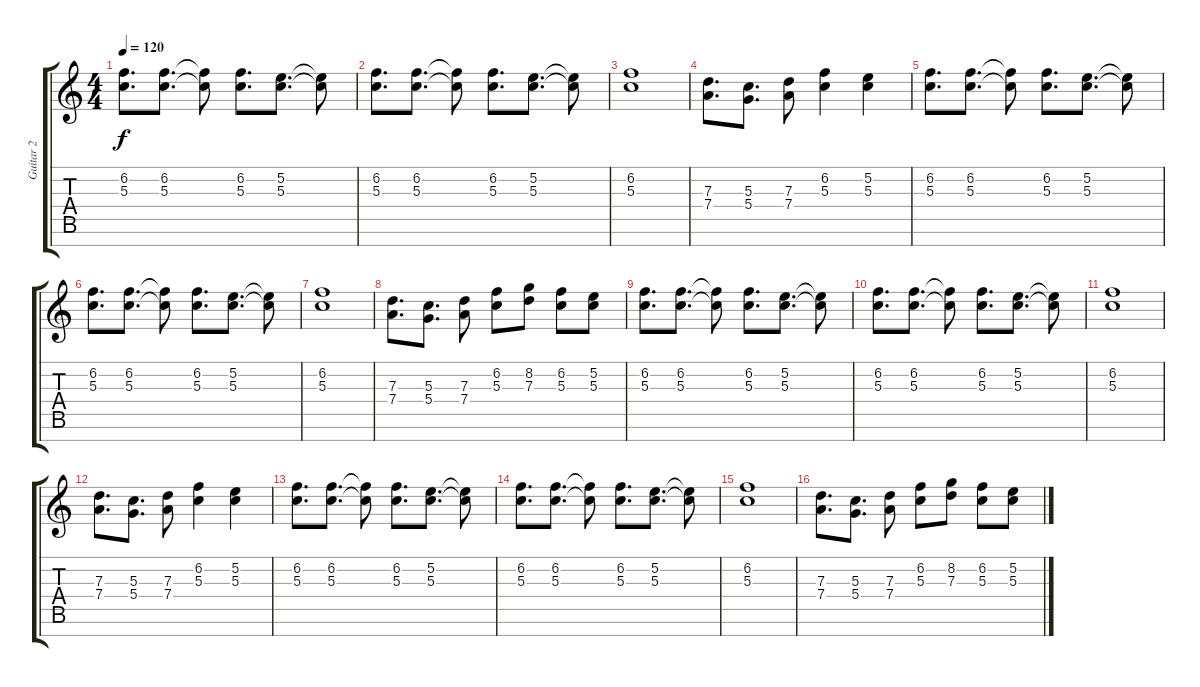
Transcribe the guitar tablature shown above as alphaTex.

\track ("Guitar 2" "Guitar 2") {instrument overdrivenguitar}
\staff {score tabs}
\tuning (E4 B3 G3 D3 A2 E2 B1) {hide}
\ts (4 4)
\tempo 120
\clef g2
\ks c
(6.2 5.3).8{d dy f} (6.2 5.3).8{d} (6.2{t} 5.3{t}).8 (6.2 5.3).8{d} (5.2 5.3).8{d} (5.2{t} 5.3{t}).8 |
(6.2 5.3).8{d} (6.2 5.3).8{d} (6.2{t} 5.3{t}).8 (6.2 5.3).8{d} (5.2 5.3).8{d} (5.2{t} 5.3{t}).8 |
(6.2 5.3).1 |
(7.3 7.4).8{d} (5.3 5.4).8{d} (7.3 7.4).8 (6.2 5.3).4 (5.2 5.3).4 |
(6.2 5.3).8{d} (6.2 5.3).8{d} (6.2{t} 5.3{t}).8 (6.2 5.3).8{d} (5.2 5.3).8{d} (5.2{t} 5.3{t}).8 |
(6.2 5.3).8{d} (6.2 5.3).8{d} (6.2{t} 5.3{t}).8 (6.2 5.3).8{d} (5.2 5.3).8{d} (5.2{t} 5.3{t}).8 |
(6.2 5.3).1 |
(7.3 7.4).8{d} (5.3 5.4).8{d} (7.3 7.4).8 (6.2 5.3).8 (8.2 7.3).8 (6.2 5.3).8 (5.2 5.3).8 |
(6.2 5.3).8{d} (6.2 5.3).8{d} (6.2{t} 5.3{t}).8 (6.2 5.3).8{d} (5.2 5.3).8{d} (5.2{t} 5.3{t}).8 |
(6.2 5.3).8{d} (6.2 5.3).8{d} (6.2{t} 5.3{t}).8 (6.2 5.3).8{d} (5.2 5.3).8{d} (5.2{t} 5.3{t}).8 |
(6.2 5.3).1 |
(7.3 7.4).8{d} (5.3 5.4).8{d} (7.3 7.4).8 (6.2 5.3).4 (5.2 5.3).4 |
(6.2 5.3).8{d} (6.2 5.3).8{d} (6.2{t} 5.3{t}).8 (6.2 5.3).8{d} (5.2 5.3).8{d} (5.2{t} 5.3{t}).8 |
(6.2 5.3).8{d} (6.2 5.3).8{d} (6.2{t} 5.3{t}).8 (6.2 5.3).8{d} (5.2 5.3).8{d} (5.2{t} 5.3{t}).8 |
(6.2 5.3).1 |
(7.3 7.4).8{d} (5.3 5.4).8{d} (7.3 7.4).8 (6.2 5.3).8 (8.2 7.3).8 (6.2 5.3).8 (5.2 5.3).8
